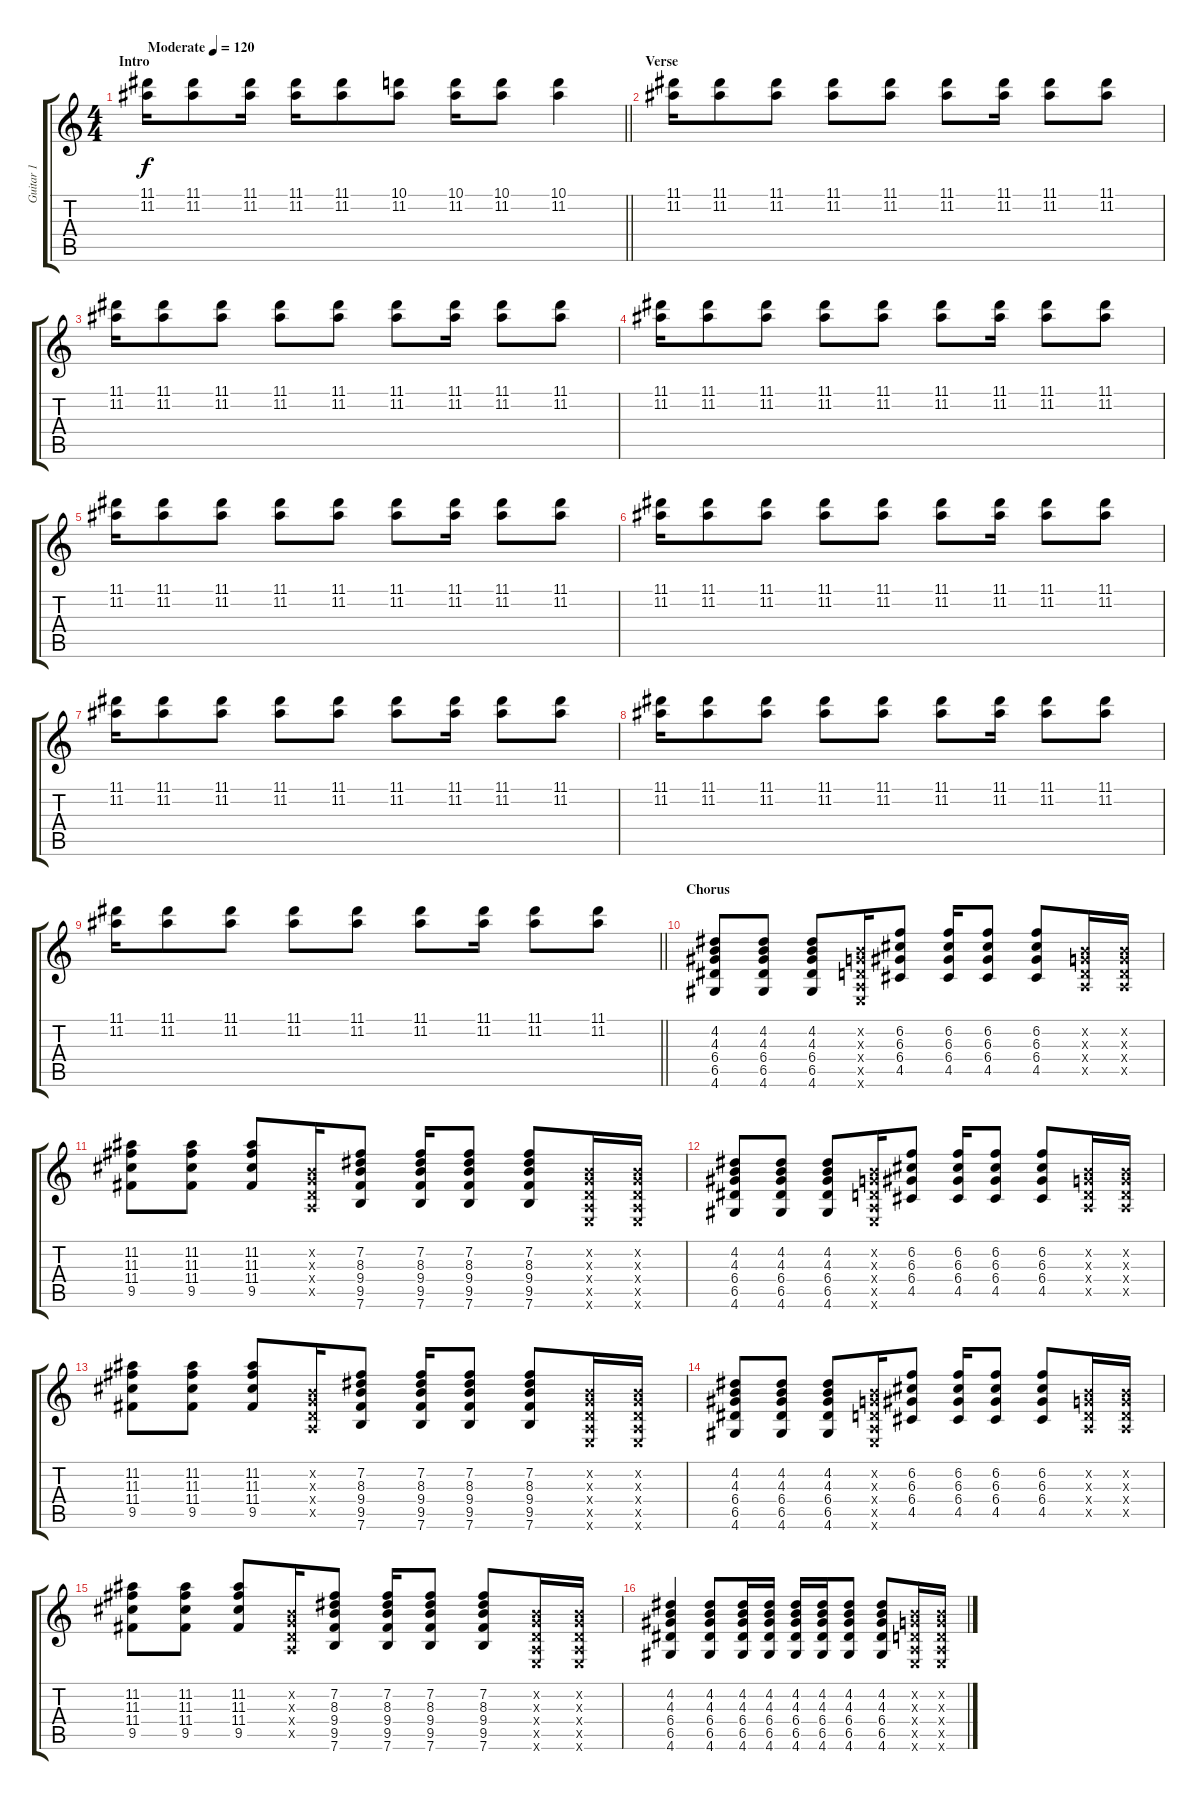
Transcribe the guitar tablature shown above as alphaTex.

\track ("Guitar 1" "Guitar 1") {instrument electricguitarclean}
\staff {score tabs}
\tuning (E4 B3 G3 D3 A2 E2) {hide}
\ts (4 4)
\section ("" "Intro")
\tempo (120 "Moderate")
\clef g2
\barLineRight lightlight
\ks c
(11.1 11.2).16{dy f instrument electricguitarclean} (11.1 11.2).8 (11.1 11.2).16 (11.1 11.2).16 (11.1 11.2).8 (10.1 11.2).8 (10.1 11.2).16 (10.1 11.2).8 (10.1 11.2).4 |
\section ("" "Verse")
(11.1 11.2).16 (11.1 11.2).8 (11.1 11.2).8 (11.1 11.2).8 (11.1 11.2).8 (11.1 11.2).8 (11.1 11.2).16 (11.1 11.2).8 (11.1 11.2).8 |
(11.1 11.2).16 (11.1 11.2).8 (11.1 11.2).8 (11.1 11.2).8 (11.1 11.2).8 (11.1 11.2).8 (11.1 11.2).16 (11.1 11.2).8 (11.1 11.2).8 |
(11.1 11.2).16 (11.1 11.2).8 (11.1 11.2).8 (11.1 11.2).8 (11.1 11.2).8 (11.1 11.2).8 (11.1 11.2).16 (11.1 11.2).8 (11.1 11.2).8 |
(11.1 11.2).16 (11.1 11.2).8 (11.1 11.2).8 (11.1 11.2).8 (11.1 11.2).8 (11.1 11.2).8 (11.1 11.2).16 (11.1 11.2).8 (11.1 11.2).8 |
(11.1 11.2).16 (11.1 11.2).8 (11.1 11.2).8 (11.1 11.2).8 (11.1 11.2).8 (11.1 11.2).8 (11.1 11.2).16 (11.1 11.2).8 (11.1 11.2).8 |
(11.1 11.2).16 (11.1 11.2).8 (11.1 11.2).8 (11.1 11.2).8 (11.1 11.2).8 (11.1 11.2).8 (11.1 11.2).16 (11.1 11.2).8 (11.1 11.2).8 |
(11.1 11.2).16 (11.1 11.2).8 (11.1 11.2).8 (11.1 11.2).8 (11.1 11.2).8 (11.1 11.2).8 (11.1 11.2).16 (11.1 11.2).8 (11.1 11.2).8 |
\barLineRight lightlight
(11.1 11.2).16 (11.1 11.2).8 (11.1 11.2).8 (11.1 11.2).8 (11.1 11.2).8 (11.1 11.2).8 (11.1 11.2).16 (11.1 11.2).8 (11.1 11.2).8 |
\section ("" "Chorus")
(4.2 4.3 6.4 6.5 4.6).8 (4.2 4.3 6.4 6.5 4.6).8 (4.2 4.3 6.4 6.5 4.6).8 (0.2{x} 0.3{x} 0.4{x} 0.5{x} 0.6{x}).16 (6.2 6.3 6.4 4.5).8 (6.2 6.3 6.4 4.5).16 (6.2 6.3 6.4 4.5).8 (6.2 6.3 6.4 4.5).8 (0.2{x} 0.3{x} 0.4{x} 0.5{x}).16 (0.2{x} 0.3{x} 0.4{x} 0.5{x}).16 |
(11.2 11.3 11.4 9.5).8 (11.2 11.3 11.4 9.5).8 (11.2 11.3 11.4 9.5).8 (0.2{x} 0.3{x} 0.4{x} 0.5{x}).16 (7.2 8.3 9.4 9.5 7.6).8 (7.2 8.3 9.4 9.5 7.6).16 (7.2 8.3 9.4 9.5 7.6).8 (7.2 8.3 9.4 9.5 7.6).8 (0.2{x} 0.3{x} 0.4{x} 0.5{x} 0.6{x}).16 (0.2{x} 0.3{x} 0.4{x} 0.5{x} 0.6{x}).16 |
(4.2 4.3 6.4 6.5 4.6).8 (4.2 4.3 6.4 6.5 4.6).8 (4.2 4.3 6.4 6.5 4.6).8 (0.2{x} 0.3{x} 0.4{x} 0.5{x} 0.6{x}).16 (6.2 6.3 6.4 4.5).8 (6.2 6.3 6.4 4.5).16 (6.2 6.3 6.4 4.5).8 (6.2 6.3 6.4 4.5).8 (0.2{x} 0.3{x} 0.4{x} 0.5{x}).16 (0.2{x} 0.3{x} 0.4{x} 0.5{x}).16 |
(11.2 11.3 11.4 9.5).8 (11.2 11.3 11.4 9.5).8 (11.2 11.3 11.4 9.5).8 (0.2{x} 0.3{x} 0.4{x} 0.5{x}).16 (7.2 8.3 9.4 9.5 7.6).8 (7.2 8.3 9.4 9.5 7.6).16 (7.2 8.3 9.4 9.5 7.6).8 (7.2 8.3 9.4 9.5 7.6).8 (0.2{x} 0.3{x} 0.4{x} 0.5{x} 0.6{x}).16 (0.2{x} 0.3{x} 0.4{x} 0.5{x} 0.6{x}).16 |
(4.2 4.3 6.4 6.5 4.6).8 (4.2 4.3 6.4 6.5 4.6).8 (4.2 4.3 6.4 6.5 4.6).8 (0.2{x} 0.3{x} 0.4{x} 0.5{x} 0.6{x}).16 (6.2 6.3 6.4 4.5).8 (6.2 6.3 6.4 4.5).16 (6.2 6.3 6.4 4.5).8 (6.2 6.3 6.4 4.5).8 (0.2{x} 0.3{x} 0.4{x} 0.5{x}).16 (0.2{x} 0.3{x} 0.4{x} 0.5{x}).16 |
(11.2 11.3 11.4 9.5).8 (11.2 11.3 11.4 9.5).8 (11.2 11.3 11.4 9.5).8 (0.2{x} 0.3{x} 0.4{x} 0.5{x}).16 (7.2 8.3 9.4 9.5 7.6).8 (7.2 8.3 9.4 9.5 7.6).16 (7.2 8.3 9.4 9.5 7.6).8 (7.2 8.3 9.4 9.5 7.6).8 (0.2{x} 0.3{x} 0.4{x} 0.5{x} 0.6{x}).16 (0.2{x} 0.3{x} 0.4{x} 0.5{x} 0.6{x}).16 |
(4.2 4.3 6.4 6.5 4.6).4 (4.2 4.3 6.4 6.5 4.6).8 (4.2 4.3 6.4 6.5 4.6).16 (4.2 4.3 6.4 6.5 4.6).16 (4.2 4.3 6.4 6.5 4.6).16 (4.2 4.3 6.4 6.5 4.6).16 (4.2 4.3 6.4 6.5 4.6).8 (4.2 4.3 6.4 6.5 4.6).8 (0.2{x} 0.3{x} 0.4{x} 0.5{x} 0.6{x}).16 (0.2{x} 0.3{x} 0.4{x} 0.5{x} 0.6{x}).16
